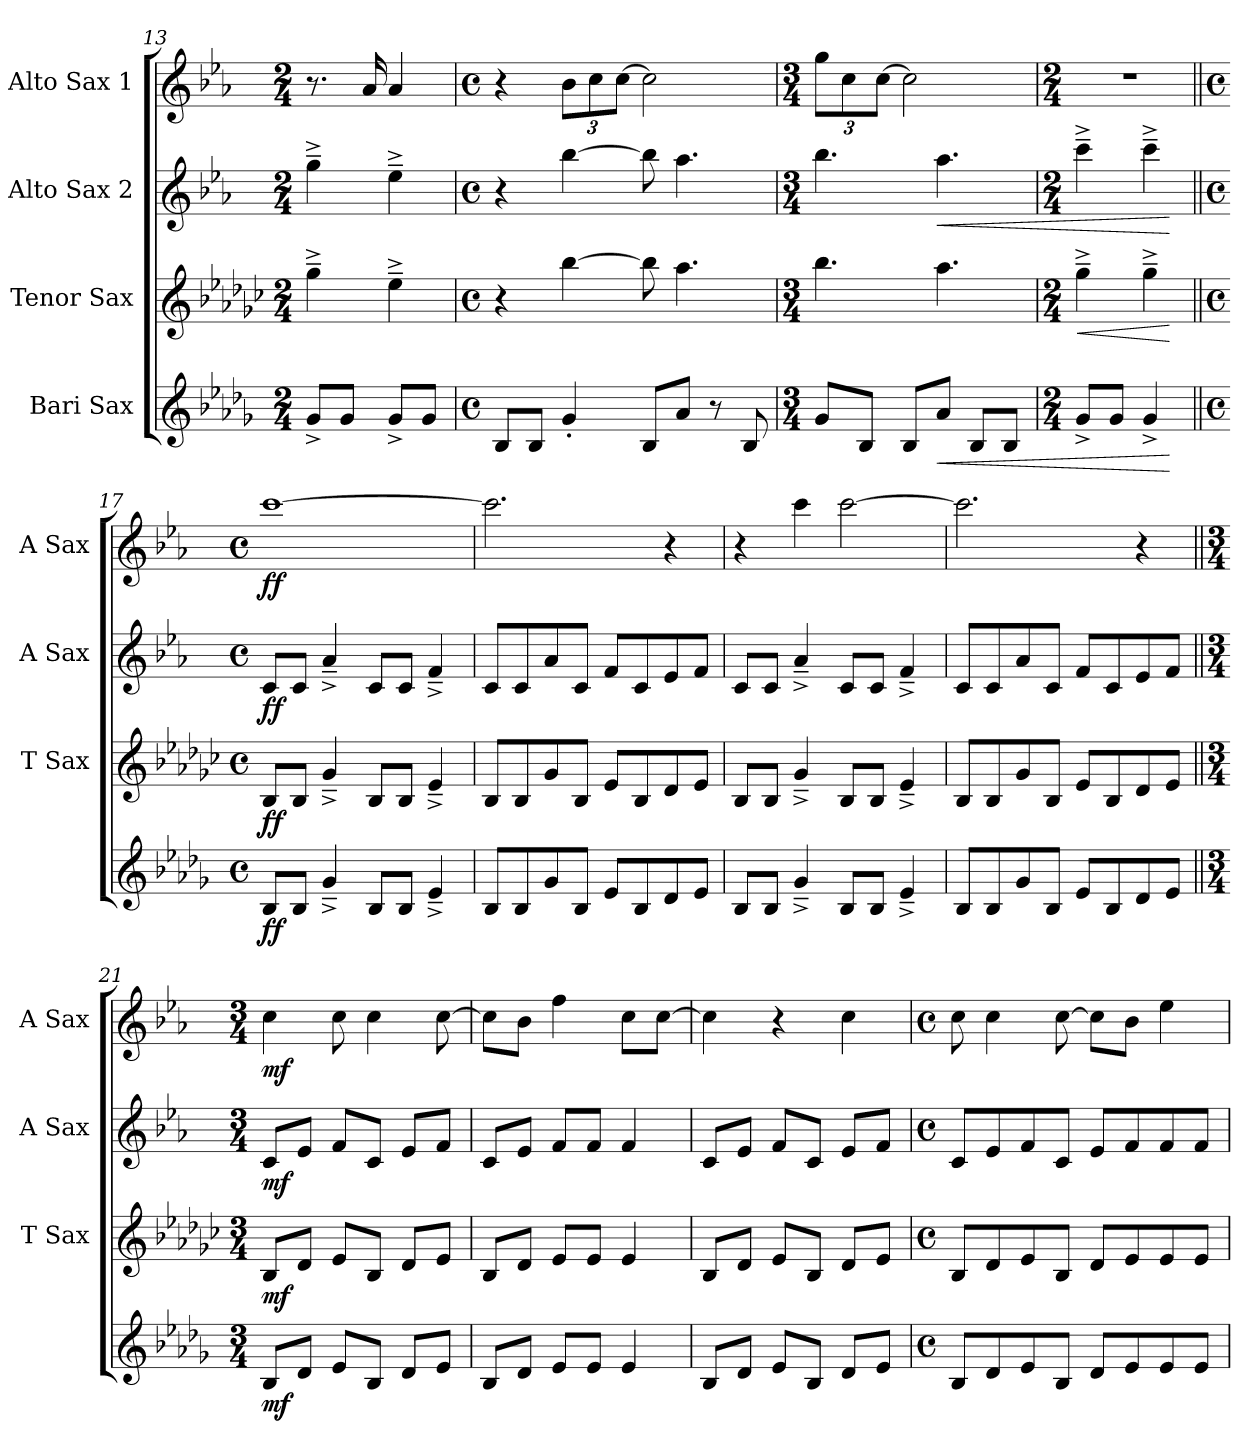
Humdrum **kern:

**kern	**dynam	**kern	**dynam	**kern	**dynam	**kern	**dynam
*part4	*part4	*part3	*part3	*part2	*part2	*part1	*part1
*staff4	*staff4	*staff3	*staff3	*staff2	*staff2	*staff1	*staff1
*I"Bari Sax	*	*I"Tenor Sax	*	*I"Alto Sax 2	*	*I"Alto Sax 1	*
*	*	*I'T Sax	*	*I'A Sax	*	*I'A Sax	*
*clefG2	*	*clefG2	*	*clefG2	*	*clefG2	*
*ITrd8c14	*	*ITrd8c14	*	*ITrd5c9	*	*ITrd5c9	*
*k[b-e-a-d-g-]	*	*k[b-e-a-d-g-c-]	*	*k[b-e-a-d-g-c-]	*	*k[b-e-a-d-g-c-]	*
*D-:	*	*G-:	*	*G-:	*	*G-:	*
*M2/4	*	*M2/4	*	*M2/4	*	*M2/4	*
=13	=13	=13	=13	=13	=13	=13	=13
8G-^</L	.	4g-^>~>\	.	4b-^>~>\	.	8.r	.
8G-/J	.	.	.	.	.	.	.
.	.	.	.	.	.	16c-/	.
8G-^</L	.	4e-^>~>\	.	4g-^>~>\	.	4c-/	.
8G-/J	.	.	.	.	.	.	.
=14	=14	=14	=14	=14	=14	=14	=14
*M4/4	*	*M4/4	*	*M4/4	*	*M4/4	*
*met(c)	*	*met(c)	*	*met(c)	*	*met(c)	*
8BB-/L	.	4r	.	4r	.	4r	.
8BB-/J	.	.	.	.	.	.	.
4G-'</	.	[4b-\	.	[4dd-\	.	12d-\L	.
.	.	.	.	.	.	12e-\	.
.	.	.	.	.	.	[12e-\J	.
8BB-/L	.	8b-\]	.	8dd-\]	.	2e-\]	.
8A-/J	.	4.a-\	.	4.cc-\	.	.	.
8r	.	.	.	.	.	.	.
8BB-/	.	.	.	.	.	.	.
=15	=15	=15	=15	=15	=15	=15	=15
*M3/4	*	*M3/4	*	*M3/4	*	*M3/4	*
8G-/L	.	4.b-\	.	4.dd-\	.	12b-\L	.
.	.	.	.	.	.	12e-\	.
8BB-/J	.	.	.	.	.	.	.
.	.	.	.	.	.	[12e-\J	.
8BB-/L	.	.	.	.	.	2e-\]	.
!	!LO:HP:b	!	!	!	!LO:HP:b	!	!
8A-/J	<	4.a-\	.	4.cc-\	<	.	.
8BB-/L	.	.	.	.	.	.	.
8BB-/J	.	.	.	.	.	.	.
=16	=16	=16	=16	=16	=16	=16	=16
*M2/4	*	*M2/4	*	*M2/4	*	*M2/4	*
!	!	!	!LO:HP:b	!	!	!	!
8G-^</L	.	4g-^>~>\	<	4ee-^>~>\	.	2r	.
8G-/J	.	.	.	.	.	.	.
4G-^</	.	4g-^>~>\	.	4ee-^>~>\	.	.	.
.	[	.	[	.	[	.	.
!!LO:PB:g=z
=17||	=17||	=17||	=17||	=17||	=17||	=17||	=17||
*M4/4	*	*M4/4	*	*M4/4	*	*M4/4	*
*met(c)	*	*met(c)	*	*met(c)	*	*met(c)	*
!	!LO:DY:b	!	!LO:DY:b	!	!LO:DY:b	!	!LO:DY:b
8BB-/L	ff	8BB-/L	ff	8E-/L	ff	[1ee-	ff
8BB-/J	.	8BB-/J	.	8E-/J	.	.	.
4G-^<~</	.	4G-^<~</	.	4c-^<~</	.	.	.
8BB-/L	.	8BB-/L	.	8E-/L	.	.	.
8BB-/J	.	8BB-/J	.	8E-/J	.	.	.
4E-^<~</	.	4E-^<~</	.	4A-^<~</	.	.	.
=18	=18	=18	=18	=18	=18	=18	=18
8BB-/L	.	8BB-/L	.	8E-/L	.	2.ee-\]	.
8BB-/	.	8BB-/	.	8E-/	.	.	.
8G-/	.	8G-/	.	8c-/	.	.	.
8BB-/J	.	8BB-/J	.	8E-/J	.	.	.
8E-/L	.	8E-/L	.	8A-/L	.	.	.
8BB-/	.	8BB-/	.	8E-/	.	.	.
8D-/	.	8D-/	.	8G-/	.	4r	.
8E-/J	.	8E-/J	.	8A-/J	.	.	.
=19	=19	=19	=19	=19	=19	=19	=19
8BB-/L	.	8BB-/L	.	8E-/L	.	4r	.
8BB-/J	.	8BB-/J	.	8E-/J	.	.	.
4G-^<~</	.	4G-^<~</	.	4c-^<~</	.	4ee-\	.
8BB-/L	.	8BB-/L	.	8E-/L	.	[2ee-\	.
8BB-/J	.	8BB-/J	.	8E-/J	.	.	.
4E-^<~</	.	4E-^<~</	.	4A-^<~</	.	.	.
=20	=20	=20	=20	=20	=20	=20	=20
8BB-/L	.	8BB-/L	.	8E-/L	.	2.ee-\]	.
8BB-/	.	8BB-/	.	8E-/	.	.	.
8G-/	.	8G-/	.	8c-/	.	.	.
8BB-/J	.	8BB-/J	.	8E-/J	.	.	.
8E-/L	.	8E-/L	.	8A-/L	.	.	.
8BB-/	.	8BB-/	.	8E-/	.	.	.
8D-/	.	8D-/	.	8G-/	.	4r	.
8E-/J	.	8E-/J	.	8A-/J	.	.	.
!!LO:LB:g=z
=21||	=21||	=21||	=21||	=21||	=21||	=21||	=21||
*M3/4	*	*M3/4	*	*M3/4	*	*M3/4	*
!	!LO:DY:b	!	!LO:DY:b	!	!LO:DY:b	!	!LO:DY:b
8BB-/L	mf	8BB-/L	mf	8E-/L	mf	4e-\	mf
8D-/J	.	8D-/J	.	8G-/J	.	.	.
8E-/L	.	8E-/L	.	8A-/L	.	8e-\	.
8BB-/J	.	8BB-/J	.	8E-/J	.	4e-\	.
8D-/L	.	8D-/L	.	8G-/L	.	.	.
8E-/J	.	8E-/J	.	8A-/J	.	[8e-\	.
=22	=22	=22	=22	=22	=22	=22	=22
8BB-/L	.	8BB-/L	.	8E-/L	.	8e-\L]	.
8D-/J	.	8D-/J	.	8G-/J	.	8d-\J	.
8E-/L	.	8E-/L	.	8A-/L	.	4a-\	.
8E-/J	.	8E-/J	.	8A-/J	.	.	.
4E-/	.	4E-/	.	4A-/	.	8e-\L	.
.	.	.	.	.	.	[8e-\J	.
=23	=23	=23	=23	=23	=23	=23	=23
8BB-/L	.	8BB-/L	.	8E-/L	.	4e-\]	.
8D-/J	.	8D-/J	.	8G-/J	.	.	.
8E-/L	.	8E-/L	.	8A-/L	.	4r	.
8BB-/J	.	8BB-/J	.	8E-/J	.	.	.
8D-/L	.	8D-/L	.	8G-/L	.	4e-\	.
8E-/J	.	8E-/J	.	8A-/J	.	.	.
=24	=24	=24	=24	=24	=24	=24	=24
*M4/4	*	*M4/4	*	*M4/4	*	*M4/4	*
*met(c)	*	*met(c)	*	*met(c)	*	*met(c)	*
8BB-/L	.	8BB-/L	.	8E-/L	.	8e-\	.
8D-/	.	8D-/	.	8G-/	.	4e-\	.
8E-/	.	8E-/	.	8A-/	.	.	.
8BB-/J	.	8BB-/J	.	8E-/J	.	[8e-\	.
8D-/L	.	8D-/L	.	8G-/L	.	8e-\L]	.
8E-/	.	8E-/	.	8A-/	.	8d-\J	.
8E-/	.	8E-/	.	8A-/	.	4g-\	.
8E-/J	.	8E-/J	.	8A-/J	.	.	.
=	=	=	=	=	=	=	=
*-	*-	*-	*-	*-	*-	*-	*-
